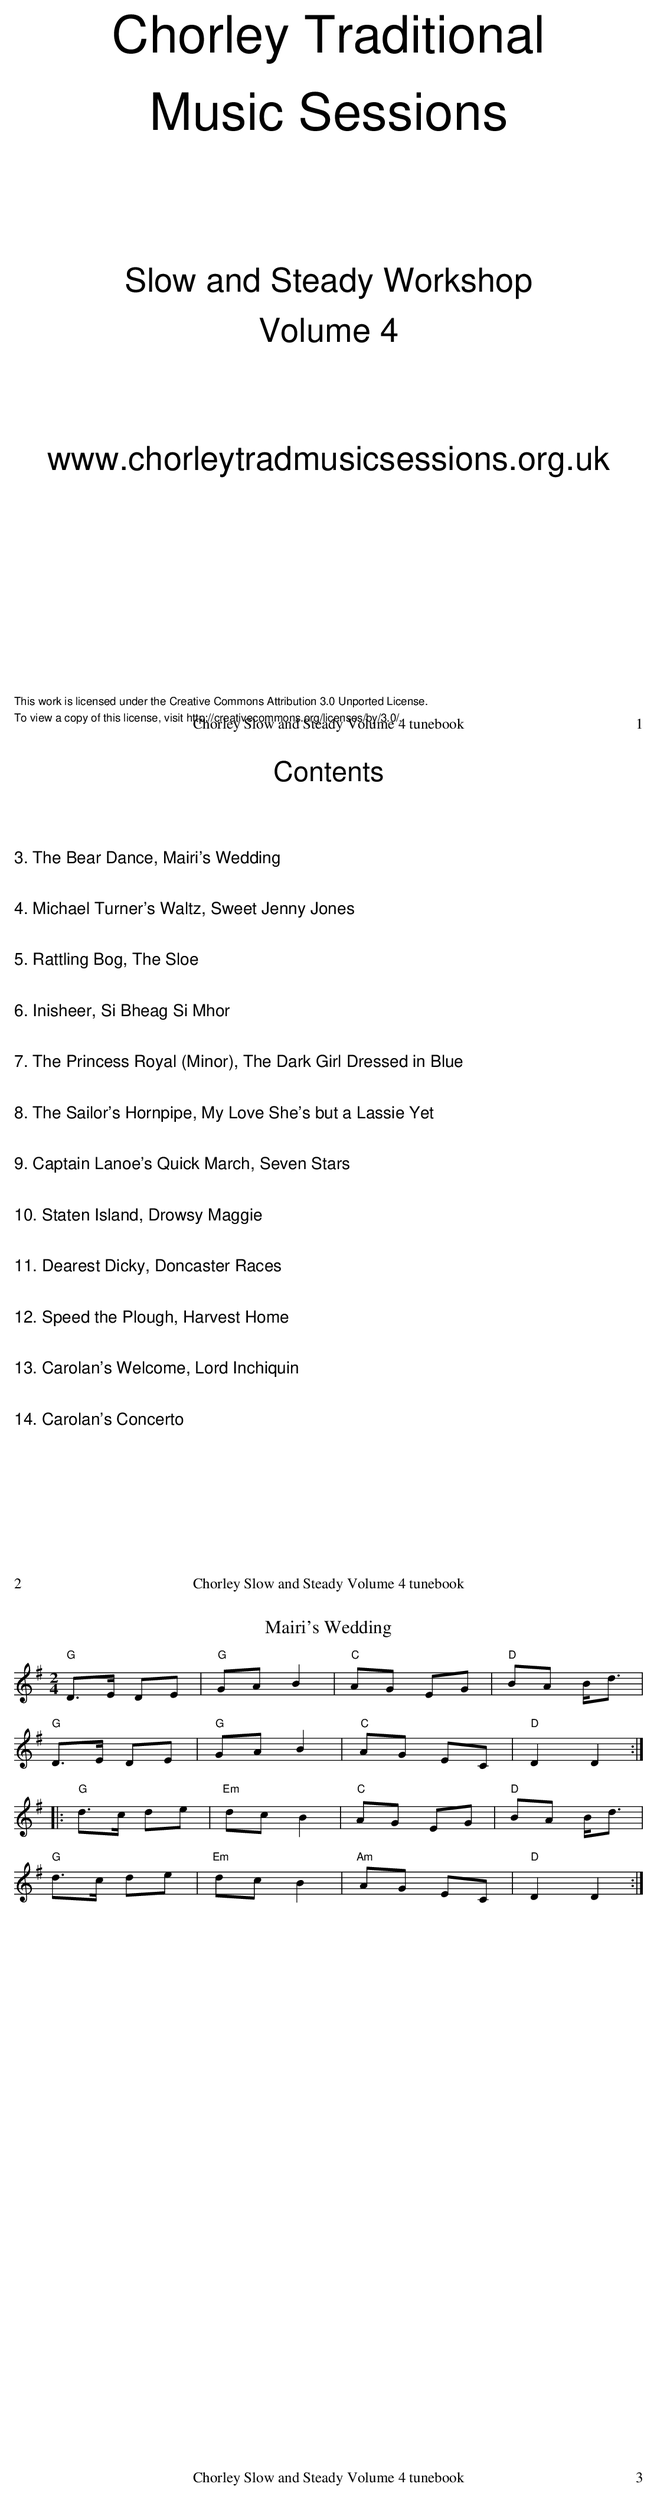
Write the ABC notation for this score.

X:1
T:Mairi's Wedding
M:2/4
L:1/8
K:G
"G"D>E DE |"G"GA B2|"C"AG EG|"D"BA B<d|
"G"D>E DE|"G"GA B2|"C"AG EC|"D"D2 D2:|
|:"G"d>c de|"Em"dc B2|"C"AG EG|"D"BA B<d|
"G"d>c de|"Em"dc B2|"Am"AG EC|"D" D2 D2:|
